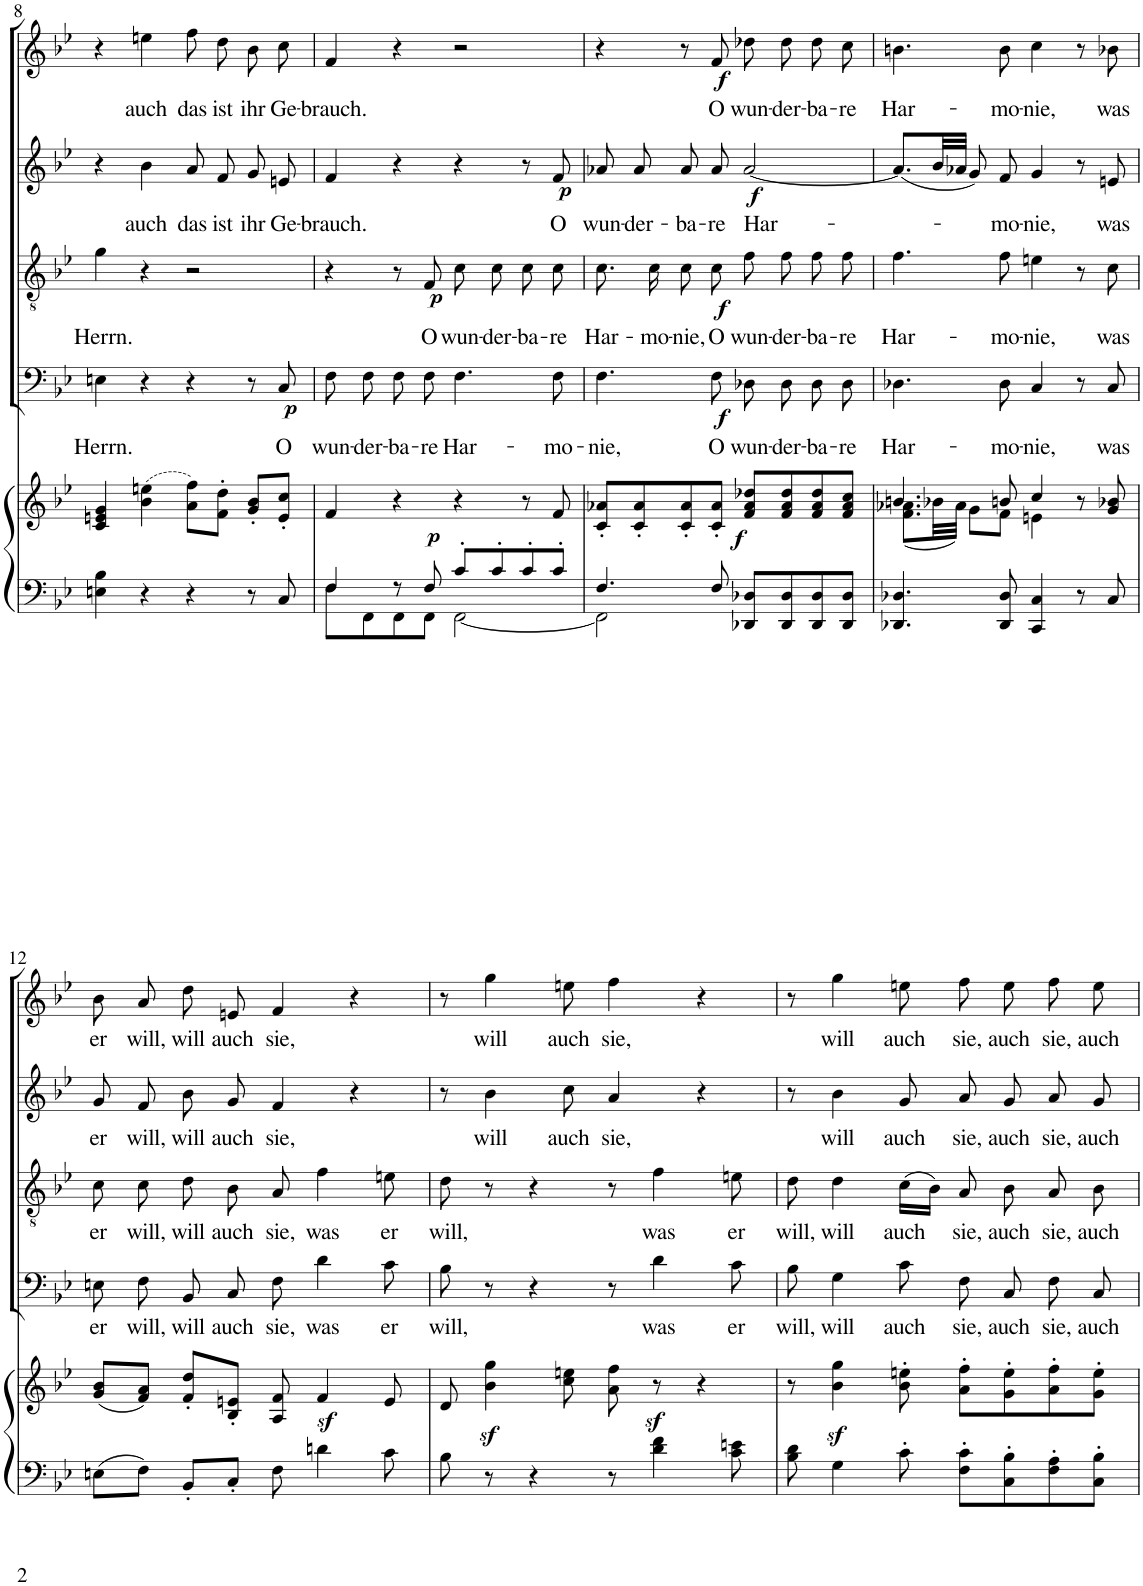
**kern	**kern	**dynam	**kern	**text	**dynam	**kern	**text	**dynam	**kern	**text	**dynam	**kern	**text	**dynam
*part5	*part5	*part5	*part4	*part4	*part4	*part3	*part3	*part3	*part2	*part2	*part2	*part1	*part1	*part1
*staff6	*staff5	*staff5/6	*staff4	*staff4	*staff4	*staff3	*staff3	*staff3	*staff2	*staff2	*staff2	*staff1	*staff1	*staff1
*I"Pianoforte	*	*	*I"Basso	*	*	*I"Tenore	*	*	*I"Alto	*	*	*I"Soprano	*	*
*I'Pno	*	*	*	*	*	*	*	*	*	*	*	*	*	*
!!LO:PB:g=z
*clefF4	*clefG2	*	*clefF4	*	*	*clefGv2	*	*	*clefG2	*	*	*clefG2	*	*
*k[b-e-]	*k[b-e-]	*	*k[b-e-]	*	*	*k[b-e-]	*	*	*k[b-e-]	*	*	*k[b-e-]	*	*
*M4/4	*M4/4	*	*M4/4	*	*	*M4/4	*	*	*M4/4	*	*	*M4/4	*	*
*met(c)	*met(c)	*	*met(c)	*	*	*met(c)	*	*	*met(c)	*	*	*met(c)	*	*
=8	=8	=8	=8	=8	=8	=8	=8	=8	=8	=8	=8	=8	=8	=8
!	!	!	!	!LO:LY:b	!	!	!LO:LY:b	!	!	!	!	!	!	!
4En\ 4B-\	4c/ 4en/ 4g/	.	4En\	Herrn.	.	4g\	Herrn.	.	4r	.	.	4r	.	.
!	!	!	!	!	!	!	!	!	!	!LO:LY:b	!	!	!LO:LY:b	!
4r	(4b-\ 4een\	.	4r	.	.	4r	.	.	4b-\	auch	.	4een\	auch	.
!	!	!	!	!	!	!	!	!	!	!LO:LY:b	!	!	!LO:LY:b	!
4r	8a\ 8ff\L)	.	4r	.	.	2r	.	.	8a/	das	.	8ff\L	das	.
!	!	!	!	!	!	!	!	!	!	!LO:LY:b	!	!	!LO:LY:b	!
.	8f\' 8dd\'J	.	.	.	.	.	.	.	8f/	ist	.	8dd\J	ist	.
!	!	!	!	!	!	!	!	!	!	!LO:LY:b	!	!	!LO:LY:b	!
8r	8g/' 8b-/'L	.	8r	.	.	.	.	.	8g/	ihr	.	8b-\L	ihr	.
!	!	!	!	!LO:LY:b	!LO:DY:b	!	!	!	!	!LO:LY:b	!	!	!LO:LY:b	!
8C/	8e/' 8cc/'J	.	8C/	O	p	.	.	.	8en/	Ge-	.	8cc\J	Ge-	.
=9	=9	=9	=9	=9	=9	=9	=9	=9	=9	=9	=9	=9	=9	=9
*^	*	*	*	*	*	*	*	*	*	*	*	*	*	*
!	!	!	!	!	!LO:LY:b	!	!	!	!	!	!LO:LY:b	!	!	!LO:LY:b	!
4F/	8F\L	4f/	.	8F\L	wun-	.	4r	.	.	4f/	-brauch.	.	4f/	-brauch.	.
!	!	!	!	!	!LO:LY:b	!	!	!	!	!	!	!	!	!	!
.	8FF\	.	.	8F\J	-der-	.	.	.	.	.	.	.	.	.	.
!	!	!	!LO:DY:b	!	!LO:LY:b	!	!	!	!	!	!	!	!	!	!
8r	8FF\	4r	p	8F\L	-ba-	.	8r	.	.	4r	.	.	4r	.	.
!	!	!	!	!	!LO:LY:b	!	!	!LO:LY:b	!LO:DY:b	!	!	!	!	!	!
8F/	8FF\J	.	.	8F\J	-re	.	8F/	O	p	.	.	.	.	.	.
!	!	!	!	!	!LO:LY:b	!	!	!LO:LY:b	!	!	!	!	!	!	!
8c'/L	[2FF\	4r	.	4.F\	Har-	.	8c\	wun-	.	4r	.	.	2r	.	.
!	!	!	!	!	!	!	!	!LO:LY:b	!	!	!	!	!	!	!
8c'/	.	.	.	.	.	.	8c\	-der-	.	.	.	.	.	.	.
!	!	!	!	!	!	!	!	!LO:LY:b	!	!	!	!	!	!	!
8c'/	.	8r	.	.	.	.	8c\	-ba-	.	8r	.	.	.	.	.
!	!	!	!	!	!LO:LY:b	!	!	!LO:LY:b	!	!	!LO:LY:b	!LO:DY:b	!	!	!
8c'/J	.	8f/	.	8F\	-mo-	.	8c\	-re	.	8f/	O	p	.	.	.
=10	=10	=10	=10	=10	=10	=10	=10	=10	=10	=10	=10	=10	=10	=10	=10
!	!	!	!	!	!LO:LY:b	!	!	!LO:LY:b	!	!	!LO:LY:b	!	!	!	!
4.F/	2FF\]	8c/' 8a-X/'L	.	4.F\	-nie,	.	8.c\	Har-	.	8a-X/	wun-	.	4r	.	.
!	!	!	!	!	!	!	!	!	!	!	!LO:LY:b	!	!	!	!
.	.	8c/' 8a-/'	.	.	.	.	.	.	.	8a-/	-der-	.	.	.	.
!	!	!	!	!	!	!	!	!LO:LY:b	!	!	!	!	!	!	!
.	.	.	.	.	.	.	16c\	-mo-	.	.	.	.	.	.	.
!	!	!	!	!	!	!	!	!LO:LY:b	!	!	!LO:LY:b	!	!	!	!
.	.	8c/' 8a-/'	.	.	.	.	8c\	-nie,	.	8a-/	-ba-	.	8r	.	.
!	!	!	!LO:DY:b	!	!LO:LY:b	!LO:DY:b	!	!LO:LY:b	!LO:DY:b	!	!LO:LY:b	!	!	!LO:LY:b	!LO:DY:b
8F/	.	8c/' 8a-/'J	f	8F\	O	f	8c\	O	f	8a-/	-re	.	8f/	O	f
!	!	!	!	!	!LO:LY:b	!	!	!LO:LY:b	!	!	!LO:LY:b	!LO:DY:b	!	!LO:LY:b	!
8DD-X/ 8D-X/L	2ryy	8f/ 8a-/ 8dd-X/L	.	8D-X\L	wun-	.	8f\	wun-	.	[2a-/	Har-	f	8dd-X\L	wun-	.
!	!	!	!	!	!LO:LY:b	!	!	!LO:LY:b	!	!	!	!	!	!LO:LY:b	!
8DD-/ 8D-/	.	8f/ 8a-/ 8dd-/	.	8D-\J	-der-	.	8f\	-der-	.	.	.	.	8dd-\J	der-	.
!	!	!	!	!	!LO:LY:b	!	!	!LO:LY:b	!	!	!	!	!	!LO:LY:b	!
8DD-/ 8D-/	.	8f/ 8a-/ 8dd-/	.	8D-\L	-ba-	.	8f\	-ba-	.	.	.	.	8dd-\L	-ba-	.
!	!	!	!	!	!LO:LY:b	!	!	!LO:LY:b	!	!	!	!	!	!LO:LY:b	!
8DD-/ 8D-/J	.	8f/ 8a-/ 8cc/J	.	8D-\J	-re	.	8f\	-re	.	.	.	.	8cc\J	-re	.
*v	*v	*	*	*	*	*	*	*	*	*	*	*	*	*	*
=11	=11	=11	=11	=11	=11	=11	=11	=11	=11	=11	=11	=11	=11	=11
*	*^	*	*	*	*	*	*	*	*	*	*	*	*	*
!	!	!	!	!	!LO:LY:b	!	!	!LO:LY:b	!	!	!	!	!	!LO:LY:b	!
4.DD-X/ 4.D-X/	4.bn/	(8.f\ 8.a-X\L	.	4.D-X\	Har-	.	4.f\	Har-	.	(8.a-/L]	.	.	4.bn\	Har-	.
.	.	32b-X\LL	.	.	.	.	.	.	.	32b-/LL	.	.	.	.	.
.	.	32a-\JJJ)	.	.	.	.	.	.	.	32a-X/JJJ	.	.	.	.	.
.	.	8g\L	.	.	.	.	.	.	.	8g/)	.	.	.	.	.
!	!	!	!	!	!LO:LY:b	!	!	!LO:LY:b	!	!	!LO:LY:b	!	!	!LO:LY:b	!
8DD-/ 8D-/	8bn/	8f\J	.	8D-\	-mo-	.	8f\	-mo-	.	8f/	-mo-	.	8b\	-mo-	.
!	!	!	!	!	!LO:LY:b	!	!	!LO:LY:b	!	!	!LO:LY:b	!	!	!LO:LY:b	!
4CC/ 4C/	4cc/	4en\	.	4C/	-nie,	.	4en\	-nie,	.	4g/	-nie,	.	4cc\	-nie,	.
8r	8r	4ryy	.	8r	.	.	8r	.	.	8r	.	.	8r	.	.
!	!	!	!	!	!LO:LY:b	!	!	!LO:LY:b	!	!	!LO:LY:b	!	!	!LO:LY:b	!
8C/	8g/ 8b-X/	.	.	8C/	was	.	8c\	was	.	8en/	was	.	8b-X\	was	.
*	*v	*v	*	*	*	*	*	*	*	*	*	*	*	*	*
!!LO:LB:g=z
=12	=12	=12	=12	=12	=12	=12	=12	=12	=12	=12	=12	=12	=12	=12
!	!	!	!	!LO:LY:b	!	!	!LO:LY:b	!	!	!LO:LY:b	!	!	!LO:LY:b	!
8En\L	(8g/ 8b-/L	.	8En\L	er	.	8c\	er	.	8g/	er	.	8b-/L	er	.
!	!	!	!	!LO:LY:b	!	!	!LO:LY:b	!	!	!LO:LY:b	!	!	!LO:LY:b	!
8F\J	8f/ 8a/J)	.	8F\J	will,	.	8c\	will,	.	8f/	will,	.	8a/J	will,	.
!	!	!	!	!LO:LY:b	!	!	!LO:LY:b	!	!	!LO:LY:b	!	!	!LO:LY:b	!
8BB-'/L	8f/' 8dd/'L	.	8BB-/L	will	.	8d\	will	.	8b-\	will	.	8dd/L	will	.
!	!	!	!	!LO:LY:b	!	!	!LO:LY:b	!	!	!LO:LY:b	!	!	!LO:LY:b	!
8C'/J	8B-/' 8en/'J	.	8C/J	auch	.	8B-\	auch	.	8g/	auch	.	8en/J	auch	.
!	!	!	!	!LO:LY:b	!	!	!LO:LY:b	!	!	!LO:LY:b	!	!	!LO:LY:b	!
8F\	8A/ 8f/	.	8F\	sie,	.	8A/	sie,	.	4f/	sie,	.	4f/	sie,	.
!	!	!	!	!LO:LY:b	!	!	!LO:LY:b	!	!	!	!	!	!	!
4dn\	4fz</	.	4d\	was	.	4f\	was	.	.	.	.	.	.	.
.	.	.	.	.	.	.	.	.	4r	.	.	4r	.	.
!	!	!	!	!LO:LY:b	!	!	!LO:LY:b	!	!	!	!	!	!	!
8c\	8e/	.	8c\	er	.	8en\	er	.	.	.	.	.	.	.
=13	=13	=13	=13	=13	=13	=13	=13	=13	=13	=13	=13	=13	=13	=13
!	!	!	!	!LO:LY:b	!	!	!LO:LY:b	!	!	!	!	!	!	!
8B-\	8d/	.	8B-\	will,	.	8d\	will,	.	8r	.	.	8r	.	.
!	!	!	!	!	!	!	!	!	!	!LO:LY:b	!	!	!LO:LY:b	!
8r	4b-\z< 4gg\z<	.	8r	.	.	8r	.	.	4b-\	will	.	4gg\	will	.
4r	.	.	4r	.	.	4r	.	.	.	.	.	.	.	.
!	!	!	!	!	!	!	!	!	!	!LO:LY:b	!	!	!LO:LY:b	!
.	8cc\ 8een\	.	.	.	.	.	.	.	8cc\	auch	.	8een\	auch	.
!	!	!	!	!	!	!	!	!	!	!LO:LY:b	!	!	!LO:LY:b	!
8r	8a\ 8ff\	.	8r	.	.	8r	.	.	4a/	sie,	.	4ff\	sie,	.
!	!	!LO:DY:b	!	!LO:LY:b	!	!	!LO:LY:b	!	!	!	!	!	!	!
4d\ 4f\	8r	sf	4d\	was	.	4f\	was	.	.	.	.	.	.	.
.	4r	.	.	.	.	.	.	.	4r	.	.	4r	.	.
!	!	!	!	!LO:LY:b	!	!	!LO:LY:b	!	!	!	!	!	!	!
8c\ 8en\	.	.	8c\	er	.	8en\	er	.	.	.	.	.	.	.
=14	=14	=14	=14	=14	=14	=14	=14	=14	=14	=14	=14	=14	=14	=14
!	!	!	!	!LO:LY:b	!	!	!LO:LY:b	!	!	!	!	!	!	!
8B-\ 8d\	8r	.	8B-\	will,	.	8d\	will,	.	8r	.	.	8r	.	.
!	!	!	!	!LO:LY:b	!	!	!LO:LY:b	!	!	!LO:LY:b	!	!	!LO:LY:b	!
4G\	4b-\z< 4gg\z<	.	4G\	will	.	4d\	will	.	4b-\	will	.	4gg\	will	.
!	!	!	!	!LO:LY:b	!	!	!LO:LY:b	!	!	!LO:LY:b	!	!	!LO:LY:b	!
8c'\	8b-\' 8een\'	.	8c\	auch	.	(16c\LL	auch	.	8g/	auch	.	8een\	auch	.
.	.	.	.	.	.	16B-\JJ)	.	.	.	.	.	.	.	.
!	!	!	!	!LO:LY:b	!	!	!LO:LY:b	!	!	!LO:LY:b	!	!	!LO:LY:b	!
8F\' 8c\'L	8a\' 8ff\'L	.	8F\L	sie,	.	8A/	sie,	.	8a/	sie,	.	8ff\L	sie,	.
!	!	!	!	!LO:LY:b	!	!	!LO:LY:b	!	!	!LO:LY:b	!	!	!LO:LY:b	!
8C\' 8B-\'	8g\' 8ee\'	.	8C\J	auch	.	8B-\	auch	.	8g/	auch	.	8ee\J	auch	.
!	!	!	!	!LO:LY:b	!	!	!LO:LY:b	!	!	!LO:LY:b	!	!	!LO:LY:b	!
8F\' 8A\'	8a\' 8ff\'	.	8F\L	sie,	.	8A/	sie,	.	8a/	sie,	.	8ff\L	sie,	.
!	!	!	!	!LO:LY:b	!	!	!LO:LY:b	!	!	!LO:LY:b	!	!	!LO:LY:b	!
8C\' 8B-\'J	8g\' 8ee\'J	.	8C\J	auch	.	8B-\	auch	.	8g/	auch	.	8ee\J	auch	.
=	=	=	=	=	=	=	=	=	=	=	=	=	=	=
*-	*-	*-	*-	*-	*-	*-	*-	*-	*-	*-	*-	*-	*-	*-
